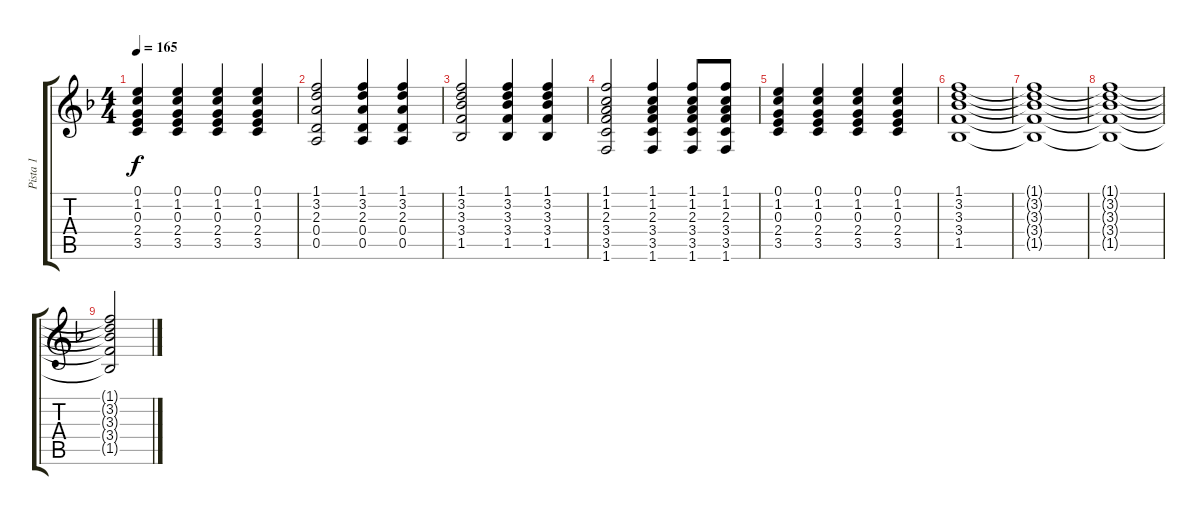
\track ("Pista 1" "Pista 1") {instrument acousticguitarsteel}
\staff {score tabs}
\tuning (E4 B3 G3 D3 A2 E2) {hide}
\ts (4 4)
\tempo 165
\clef g2
\ks f
(0.1 1.2 0.3 2.4 3.5).4{dy f} (0.1 1.2 0.3 2.4 3.5).4 (0.1 1.2 0.3 2.4 3.5).4 (0.1 1.2 0.3 2.4 3.5).4 |
(1.1 3.2 2.3 0.4 0.5).2 (1.1 3.2 2.3 0.4 0.5).4 (1.1 3.2 2.3 0.4 0.5).4 |
(1.1 3.2 3.3 3.4 1.5).2 (1.1 3.2 3.3 3.4 1.5).4 (1.1 3.2 3.3 3.4 1.5).4 |
(1.1 1.2 2.3 3.4 3.5 1.6).2 (1.1 1.2 2.3 3.4 3.5 1.6).4 (1.1 1.2 2.3 3.4 3.5 1.6).8 (1.1 1.2 2.3 3.4 3.5 1.6).8 |
(0.1 1.2 0.3 2.4 3.5).4 (0.1 1.2 0.3 2.4 3.5).4 (0.1 1.2 0.3 2.4 3.5).4 (0.1 1.2 0.3 2.4 3.5).4 |
(1.1 3.2 3.3 3.4 1.5).1 |
(1.1{t} 3.2{t} 3.3{t} 3.4{t} 1.5{t}).1 |
(1.1{t} 3.2{t} 3.3{t} 3.4{t} 1.5{t}).1 |
(1.1{t} 3.2{t} 3.3{t} 3.4{t} 1.5{t}).2
